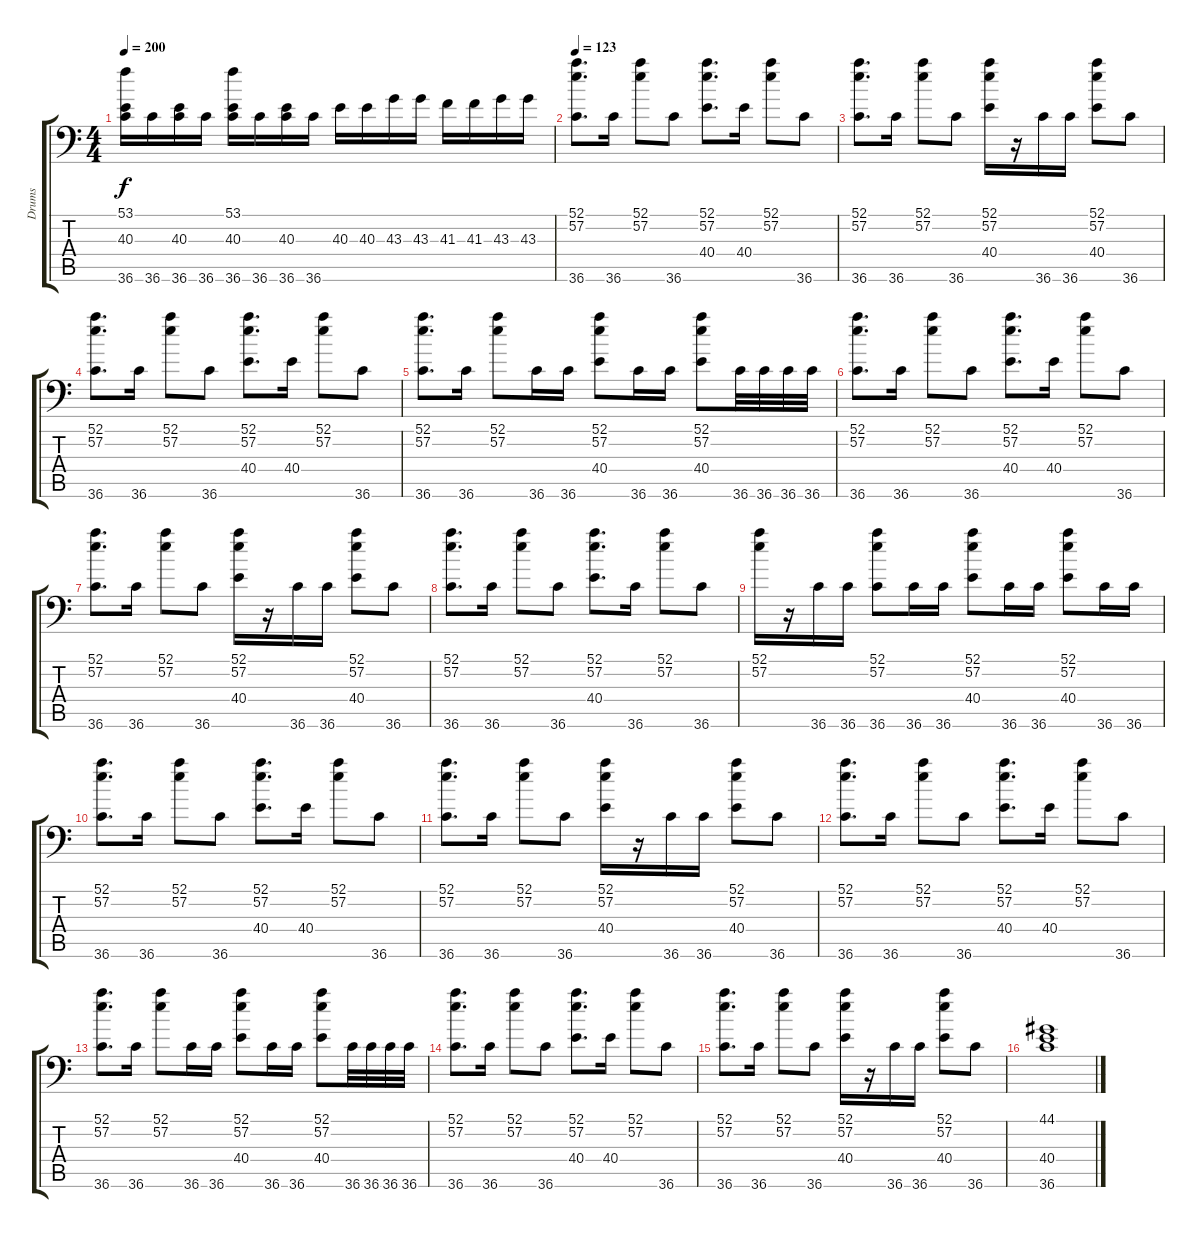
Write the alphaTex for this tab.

\track ("Drums" "Drums") {instrument acousticgrandpiano}
\staff {score tabs}
\tuning (C-1 C-1 C-1 C-1 C-1 C-1) {hide}
\ts (4 4)
\tempo 200
\clef f4
\ks c
(53.1 40.3 36.6).16{dy f} 36.6.16 (40.3 36.6).16 36.6.16 (53.1 40.3 36.6).16 36.6.16 (40.3 36.6).16 36.6.16 40.3.16 40.3.16 43.3.16 43.3.16 41.3.16 41.3.16 43.3.16 43.3.16 |
\tempo 123
(52.1 57.2 36.6).8{d} 36.6.16 (52.1 57.2).8 36.6.8 (52.1 57.2 40.4).8{d} 40.4.16 (52.1 57.2).8 36.6.8 |
(52.1 57.2 36.6).8{d} 36.6.16 (52.1 57.2).8 36.6.8 (52.1 57.2 40.4).16 r.16 36.6.16 36.6.16 (52.1 57.2 40.4).8 36.6.8 |
(52.1 57.2 36.6).8{d} 36.6.16 (52.1 57.2).8 36.6.8 (52.1 57.2 40.4).8{d} 40.4.16 (52.1 57.2).8 36.6.8 |
(52.1 57.2 36.6).8{d} 36.6.16 (52.1 57.2).8 36.6.16 36.6.16 (52.1 57.2 40.4).8 36.6.16 36.6.16 (52.1 57.2 40.4).8 36.6.32 36.6.32 36.6.32 36.6.32 |
(52.1 57.2 36.6).8{d} 36.6.16 (52.1 57.2).8 36.6.8 (52.1 57.2 40.4).8{d} 40.4.16 (52.1 57.2).8 36.6.8 |
(52.1 57.2 36.6).8{d} 36.6.16 (52.1 57.2).8 36.6.8 (52.1 57.2 40.4).16 r.16 36.6.16 36.6.16 (52.1 57.2 40.4).8 36.6.8 |
(52.1 57.2 36.6).8{d} 36.6.16 (52.1 57.2).8 36.6.8 (52.1 57.2 40.4).8{d} 36.6.16 (52.1 57.2).8 36.6.8 |
(52.1 57.2).16 r.16 36.6.16 36.6.16 (52.1 57.2 36.6).8 36.6.16 36.6.16 (52.1 57.2 40.4).8 36.6.16 36.6.16 (52.1 57.2 40.4).8 36.6.16 36.6.16 |
(52.1 57.2 36.6).8{d} 36.6.16 (52.1 57.2).8 36.6.8 (52.1 57.2 40.4).8{d} 40.4.16 (52.1 57.2).8 36.6.8 |
(52.1 57.2 36.6).8{d} 36.6.16 (52.1 57.2).8 36.6.8 (52.1 57.2 40.4).16 r.16 36.6.16 36.6.16 (52.1 57.2 40.4).8 36.6.8 |
(52.1 57.2 36.6).8{d} 36.6.16 (52.1 57.2).8 36.6.8 (52.1 57.2 40.4).8{d} 40.4.16 (52.1 57.2).8 36.6.8 |
(52.1 57.2 36.6).8{d} 36.6.16 (52.1 57.2).8 36.6.16 36.6.16 (52.1 57.2 40.4).8 36.6.16 36.6.16 (52.1 57.2 40.4).8 36.6.32 36.6.32 36.6.32 36.6.32 |
(52.1 57.2 36.6).8{d} 36.6.16 (52.1 57.2).8 36.6.8 (52.1 57.2 40.4).8{d} 40.4.16 (52.1 57.2).8 36.6.8 |
(52.1 57.2 36.6).8{d} 36.6.16 (52.1 57.2).8 36.6.8 (52.1 57.2 40.4).16 r.16 36.6.16 36.6.16 (52.1 57.2 40.4).8 36.6.8 |
(44.1 40.4 36.6).1
